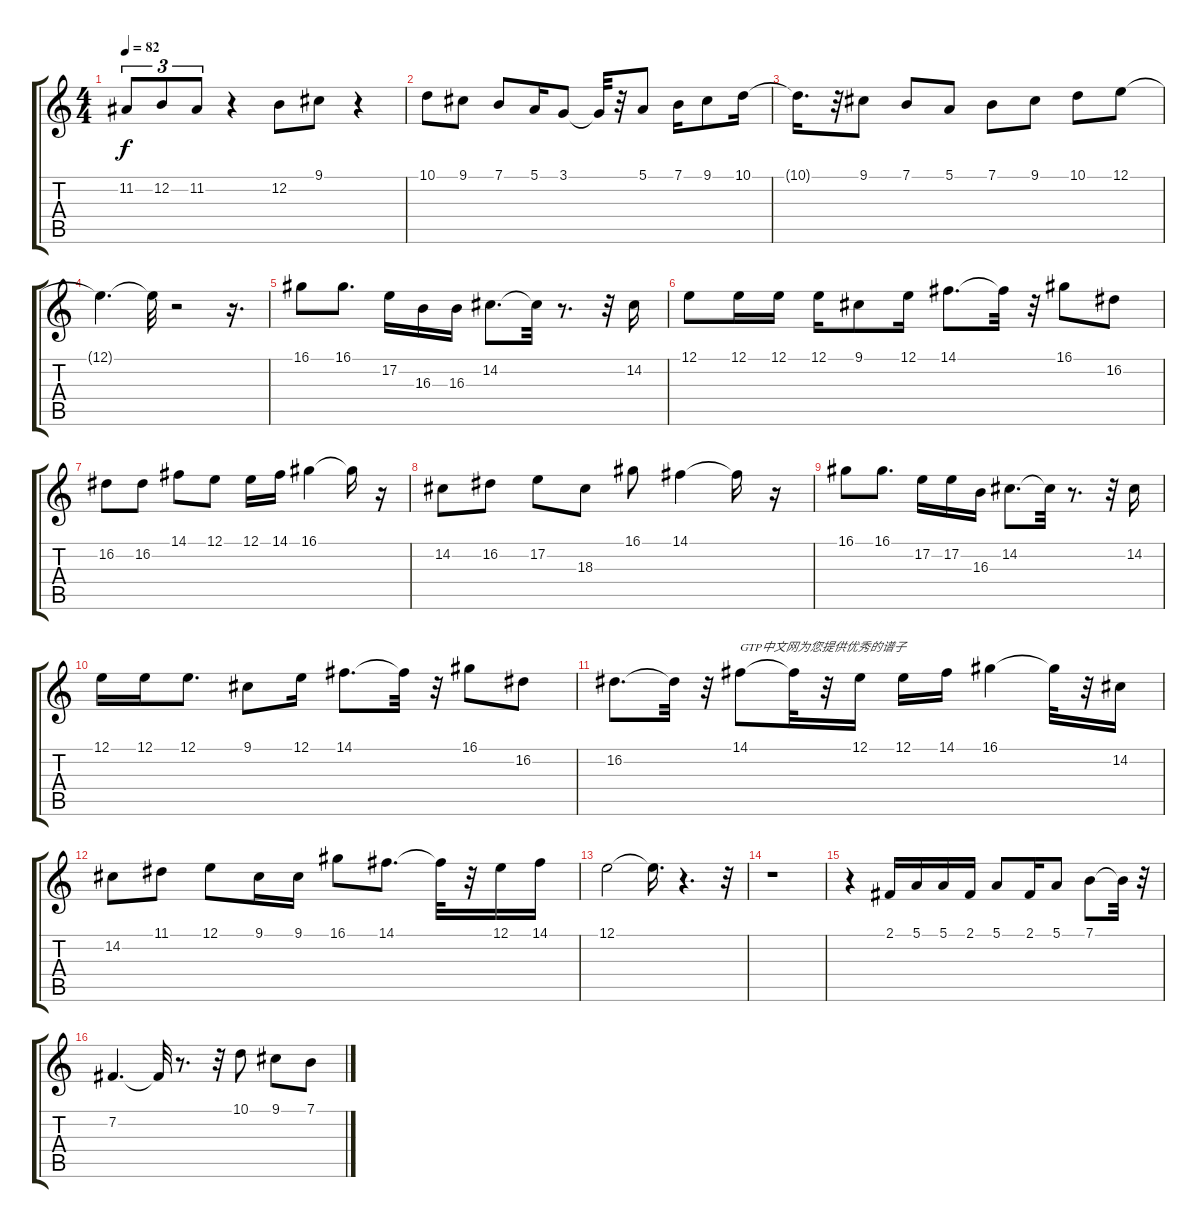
\track "" {instrument harmonica}
\staff {score tabs}
\tuning (E4 B3 G3 D3 A2 E2) {hide}
\ts (4 4)
\tempo 82
\clef g2
\ks c
11.2.8{tu (3 2) dy f} 12.2.8{tu (3 2)} 11.2.8{tu (3 2)} r.4 12.2.8 9.1.8 r.4 |
10.1.8 9.1.8 7.1.8 5.1.16 3.1.8 3.1{t}.32 r.32 5.1.8 7.1.16 9.1.8 10.1.16 |
10.1{t}.16{d} r.32 9.1.8 7.1.8 5.1.8 7.1.8 9.1.8 10.1.8 12.1.8 |
12.1{t}.4{d} 12.1{t}.32 r.2 r.16{d} |
16.1.8 16.1.8{d} 17.2.16 16.3.16 16.3.16 14.2.8{d} 14.2{t}.32 r.8{d} r.32 14.2.16 |
12.1.8 12.1.16 12.1.16 12.1.16 9.1.8 12.1.16 14.1.8{d} 14.1{t}.32 r.32 16.1.8 16.2.8 |
16.2.8 16.2.8 14.1.8 12.1.8 12.1.16 14.1.16 16.1.4 16.1{t}.16 r.16 |
14.2.8 16.2.8 17.2.8 18.3.8 16.1.8 14.1.4 14.1{t}.16 r.16 |
16.1.8 16.1.8{d} 17.2.16 17.2.16 16.3.16 14.2.8{d} 14.2{t}.32 r.8{d} r.32 14.2.16 |
12.1.16{txt " "} 12.1.16 12.1.8{d} 9.1.8 12.1.16 14.1.8{d} 14.1{t}.32 r.32 16.1.8 16.2.8 |
16.2.8{d} 16.2{t}.32 r.32 14.1.8{txt "GTP中文网为您提供优秀的谱子"} 14.1{t}.32 r.32 12.1.16 12.1.16 14.1.16 16.1.4 16.1{t}.32 r.32 14.2.16 |
14.2.8 11.1.8 12.1.8 9.1.16 9.1.16 16.1.8 14.1.8{d} 14.1{t}.32 r.32 12.1.16 14.1.16 |
12.1.2 12.1{t}.16{d} r.4{d} r.32 |
r.1 |
r.4 2.1.16 5.1.16 5.1.16 2.1.16 5.1.8 2.1.16 5.1.8 7.1.8 7.1{t}.32 r.32 |
7.2.4{d} 7.2{t}.32 r.8{d} r.32 10.1.8 9.1.8 7.1.8
